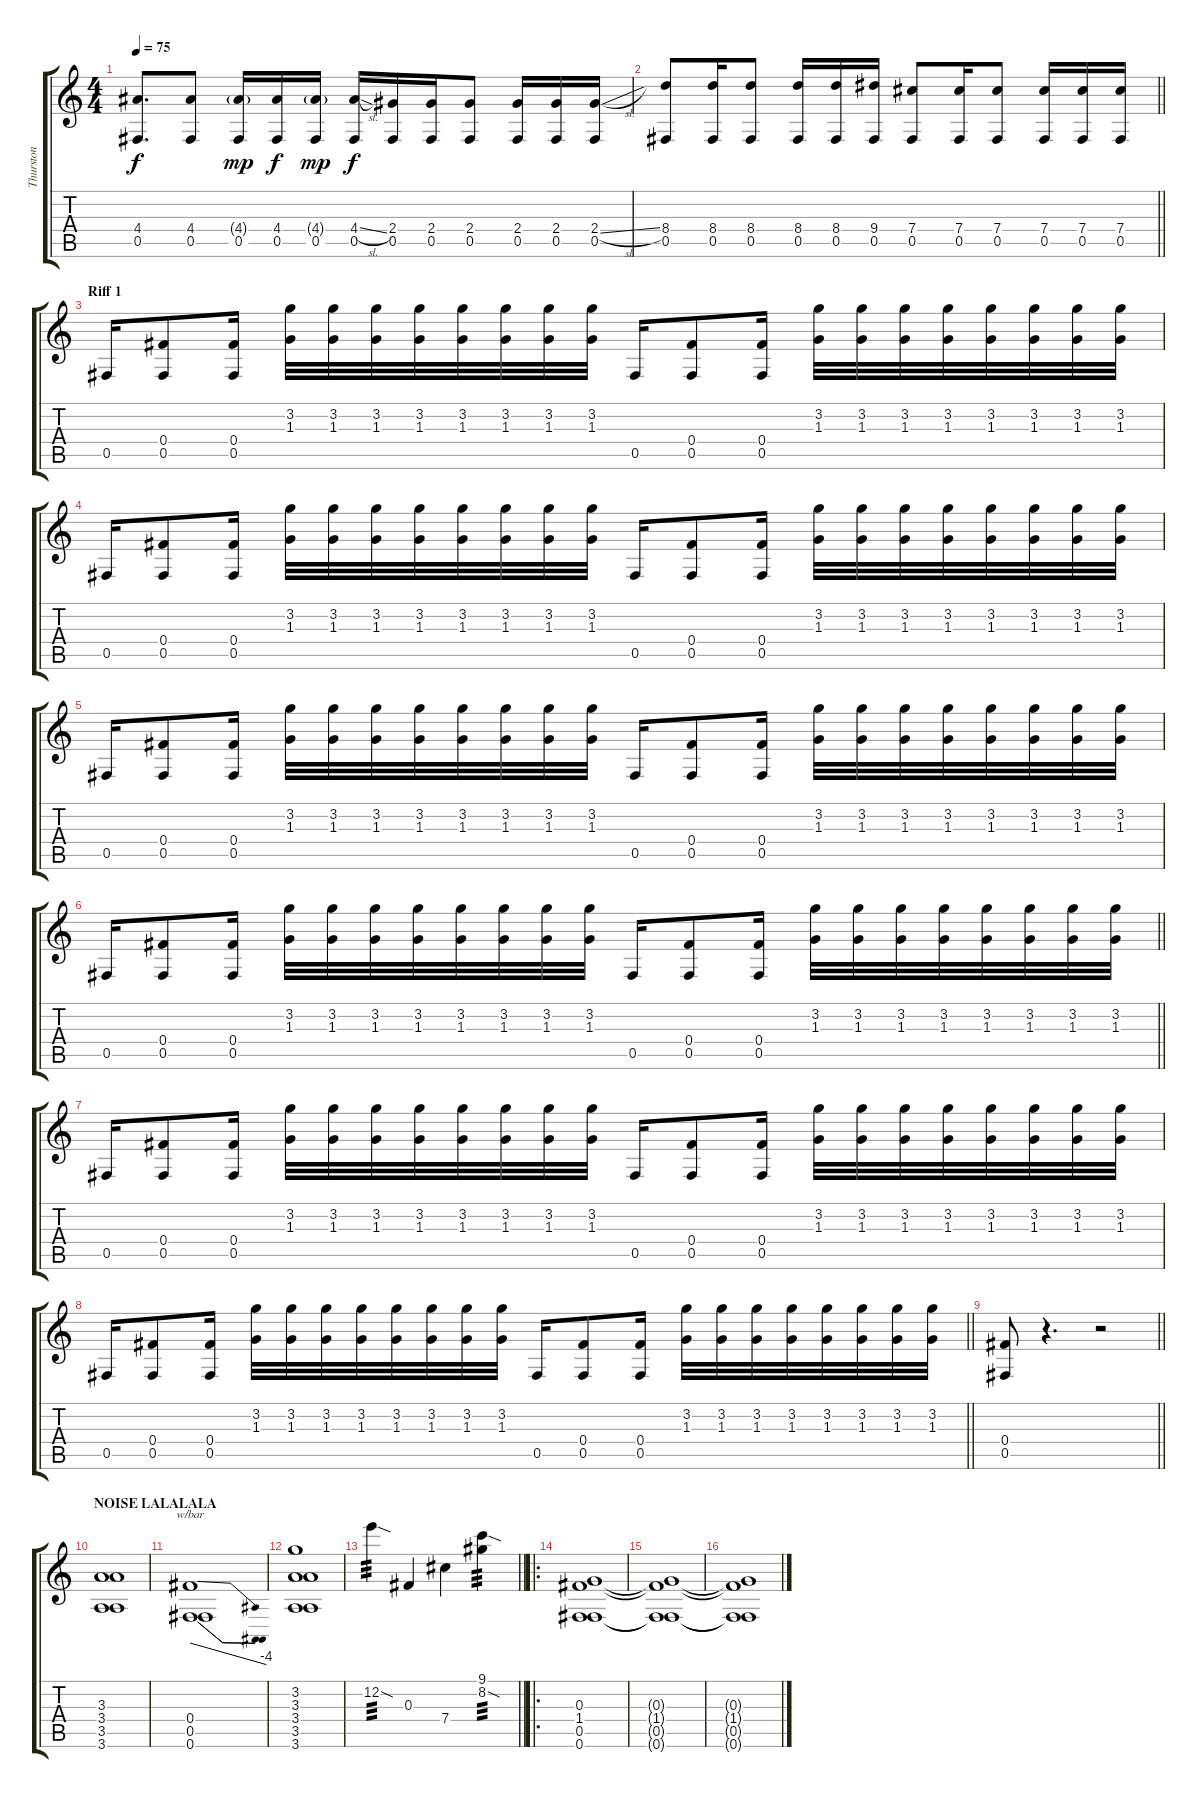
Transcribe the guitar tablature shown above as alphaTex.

\track ("Thurston" "Thurston") {instrument electricguitarmuted}
\staff {score tabs}
\tuning (B3 E4 Gb3 Gb3 Gb2 Gb2) {hide}
\ts (4 4)
\tempo 75
\clef g2
\ks c
(4.4 0.5).8{d dy f} (4.4 0.5).8 (4.4{g} 0.5).16{dy mp} (4.4 0.5).16{dy f} (4.4{g} 0.5).16{dy mp} (4.4{sl} 0.5).16{dy f} (2.4 0.5).16 (2.4 0.5).16 (2.4 0.5).8 (2.4 0.5).16 (2.4 0.5).16 (2.4{sl} 0.5).16 |
\barLineRight lightlight
(8.4 0.5).8 (8.4 0.5).16 (8.4 0.5).8 (8.4 0.5).16 (8.4 0.5).16 (9.4 0.5).16 (7.4 0.5).8 (7.4 0.5).16 (7.4 0.5).8 (7.4 0.5).16 (7.4 0.5).16 (7.4 0.5).16 |
\section ("" "Riff 1")
0.5.16{instrument overdrivenguitar} (0.4 0.5).8 (0.4 0.5).16 (3.2 1.3).32 (3.2 1.3).32 (3.2 1.3).32 (3.2 1.3).32 (3.2 1.3).32 (3.2 1.3).32 (3.2 1.3).32 (3.2 1.3).32 0.5.16 (0.4 0.5).8 (0.4 0.5).16 (3.2 1.3).32 (3.2 1.3).32 (3.2 1.3).32 (3.2 1.3).32 (3.2 1.3).32 (3.2 1.3).32 (3.2 1.3).32 (3.2 1.3).32 |
0.5.16 (0.4 0.5).8 (0.4 0.5).16 (3.2 1.3).32 (3.2 1.3).32 (3.2 1.3).32 (3.2 1.3).32 (3.2 1.3).32 (3.2 1.3).32 (3.2 1.3).32 (3.2 1.3).32 0.5.16 (0.4 0.5).8 (0.4 0.5).16 (3.2 1.3).32 (3.2 1.3).32 (3.2 1.3).32 (3.2 1.3).32 (3.2 1.3).32 (3.2 1.3).32 (3.2 1.3).32 (3.2 1.3).32 |
0.5.16 (0.4 0.5).8 (0.4 0.5).16 (3.2 1.3).32 (3.2 1.3).32 (3.2 1.3).32 (3.2 1.3).32 (3.2 1.3).32 (3.2 1.3).32 (3.2 1.3).32 (3.2 1.3).32 0.5.16 (0.4 0.5).8 (0.4 0.5).16 (3.2 1.3).32 (3.2 1.3).32 (3.2 1.3).32 (3.2 1.3).32 (3.2 1.3).32 (3.2 1.3).32 (3.2 1.3).32 (3.2 1.3).32 |
\barLineRight lightlight
0.5.16 (0.4 0.5).8 (0.4 0.5).16 (3.2 1.3).32 (3.2 1.3).32 (3.2 1.3).32 (3.2 1.3).32 (3.2 1.3).32 (3.2 1.3).32 (3.2 1.3).32 (3.2 1.3).32 0.5.16 (0.4 0.5).8 (0.4 0.5).16 (3.2 1.3).32 (3.2 1.3).32 (3.2 1.3).32 (3.2 1.3).32 (3.2 1.3).32 (3.2 1.3).32 (3.2 1.3).32 (3.2 1.3).32 |
0.5.16 (0.4 0.5).8 (0.4 0.5).16 (3.2 1.3).32 (3.2 1.3).32 (3.2 1.3).32 (3.2 1.3).32 (3.2 1.3).32 (3.2 1.3).32 (3.2 1.3).32 (3.2 1.3).32 0.5.16 (0.4 0.5).8 (0.4 0.5).16 (3.2 1.3).32 (3.2 1.3).32 (3.2 1.3).32 (3.2 1.3).32 (3.2 1.3).32 (3.2 1.3).32 (3.2 1.3).32 (3.2 1.3).32 |
\barLineRight lightlight
0.5.16 (0.4 0.5).8 (0.4 0.5).16 (3.2 1.3).32 (3.2 1.3).32 (3.2 1.3).32 (3.2 1.3).32 (3.2 1.3).32 (3.2 1.3).32 (3.2 1.3).32 (3.2 1.3).32 0.5.16 (0.4 0.5).8 (0.4 0.5).16 (3.2 1.3).32 (3.2 1.3).32 (3.2 1.3).32 (3.2 1.3).32 (3.2 1.3).32 (3.2 1.3).32 (3.2 1.3).32 (3.2 1.3).32 |
\barLineRight lightlight
(0.4 0.5).8 r.4{d} r.2 |
\section ("" "NOISE LALALALA")
(3.3 3.4 3.5 3.6).1 |
(0.4 0.5 0.6).1{tbe (dive default 0 0 60 -16)} |
(3.2 3.3 3.4 3.5 3.6).1 |
\barLineRight lightlight
12.2{sod}.4{tp 3} 0.3.4 7.4.4 (9.1 8.2{sod}).4{tp 3} |
\ro
(0.3 1.4 0.5 0.6).1 |
(0.3{t} 1.4{t} 0.5{t} 0.6{t}).1 |
(0.3{t} 1.4{t} 0.5{t} 0.6{t}).1
